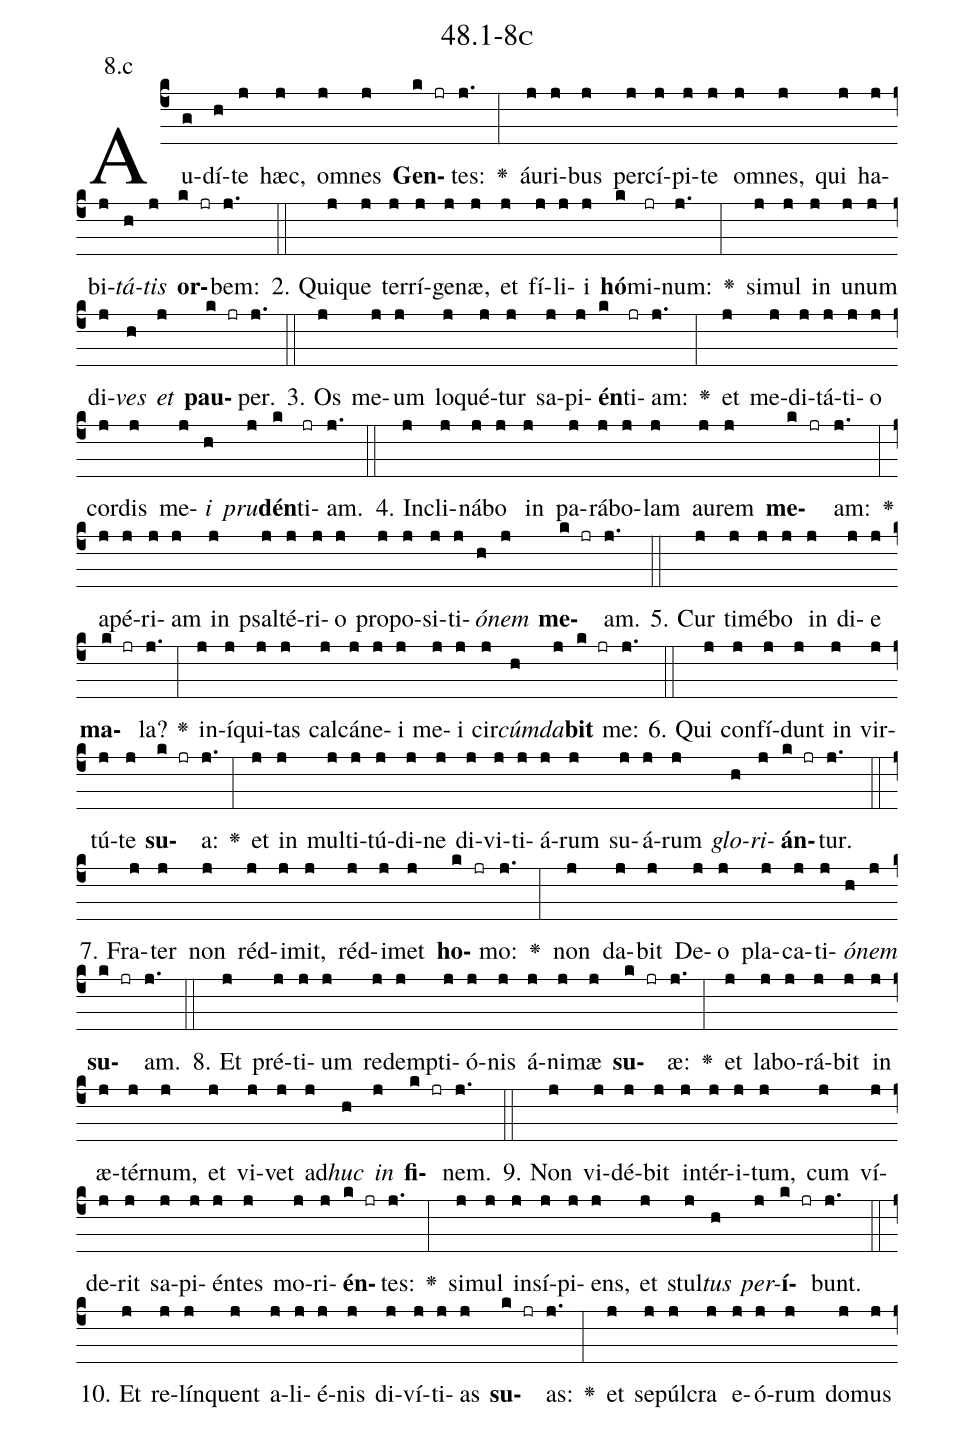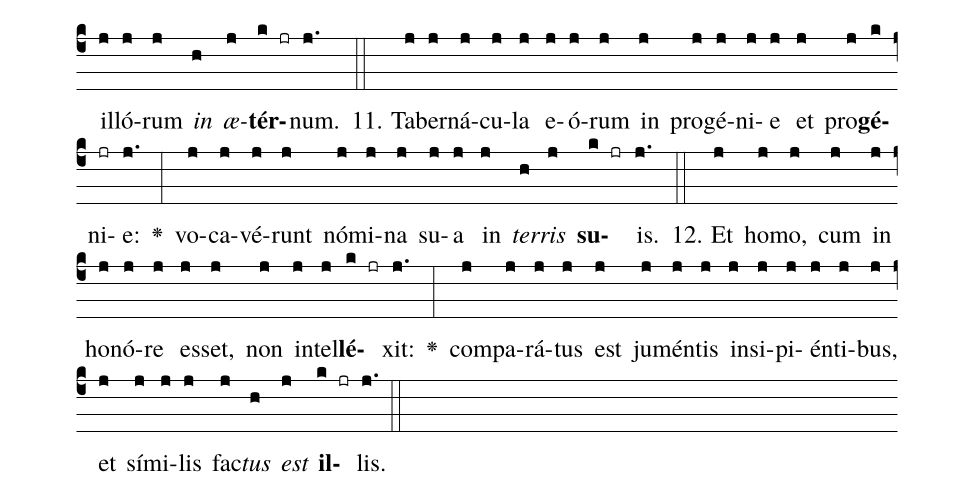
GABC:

name: 48.1-8c;
annotation: 8.c;
%%
(c4)Au(g)dí(h)te(j) hæc,(j) om(j)nes(j) <b>Gen</b>(k jr)tes:(j.) <v>\greheightstar</v>(:) áu(j)ri(j)bus(j) per(j)cí(j)pi(j)te(j) om(j)nes,(j) qui(j) ha(j)bi(j)<i>tá</i>(h)<i>tis</i>(j) <b>or</b>(k jr)bem:(j.) (::)
2. Qui(j)que(j) ter(j)rí(j)ge(j)næ,(j) et(j) fí(j)li(j)i(j) <b>hó</b>(k)mi(jr)num:(j.) <v>\greheightstar</v>(:) si(j)mul(j) in(j) u(j)num(j) di(j)<i>ves</i>(h) <i>et</i>(j) <b>pau</b>(k jr)per.(j.) (::)
3. Os(j) me(j)um(j) lo(j)qué(j)tur(j) sa(j)pi(j)<b>én</b>(k)ti(jr)am:(j.) <v>\greheightstar</v>(:) et(j) me(j)di(j)tá(j)ti(j)o(j) cor(j)dis(j) me(j)<i>i</i>(h) <i>pru</i>(j)<b>dén</b>(k)ti(jr)am.(j.) (::)
4. In(j)cli(j)ná(j)bo(j) in(j) pa(j)rá(j)bo(j)lam(j) au(j)rem(j) <b>me</b>(k jr)am:(j.) <v>\greheightstar</v>(:) a(j)pé(j)ri(j)am(j) in(j) psal(j)té(j)ri(j)o(j) pro(j)po(j)si(j)ti(j)<i>ó</i>(h)<i>nem</i>(j) <b>me</b>(k jr)am.(j.) (::)
5. Cur(j) ti(j)mé(j)bo(j) in(j) di(j)e(j) <b>ma</b>(k jr)la?(j.) <v>\greheightstar</v>(:) in(j)í(j)qui(j)tas(j) cal(j)cá(j)ne(j)i(j) me(j)i(j) cir(j)<i>cúm</i>(h)<i>da</i>(j)<b>bit</b>(k jr) me:(j.) (::)
6. Qui(j) con(j)fí(j)dunt(j) in(j) vir(j)tú(j)te(j) <b>su</b>(k jr)a:(j.) <v>\greheightstar</v>(:) et(j) in(j) mul(j)ti(j)tú(j)di(j)ne(j) di(j)vi(j)ti(j)á(j)rum(j) su(j)á(j)rum(j) <i>glo</i>(h)<i>ri</i>(j)<b>án</b>(k jr)tur.(j.) (::)
7. Fra(j)ter(j) non(j) réd(j)i(j)mit,(j) réd(j)i(j)met(j) <b>ho</b>(k jr)mo:(j.) <v>\greheightstar</v>(:) non(j) da(j)bit(j) De(j)o(j) pla(j)ca(j)ti(j)<i>ó</i>(h)<i>nem</i>(j) <b>su</b>(k jr)am.(j.) (::)
8. Et(j) pré(j)ti(j)um(j) red(j)emp(j)ti(j)ó(j)nis(j) á(j)ni(j)mæ(j) <b>su</b>(k jr)æ:(j.) <v>\greheightstar</v>(:) et(j) la(j)bo(j)rá(j)bit(j) in(j) æ(j)tér(j)num,(j) et(j) vi(j)vet(j) ad(j)<i>huc</i>(h) <i>in</i>(j) <b>fi</b>(k jr)nem.(j.) (::)
9. Non(j) vi(j)dé(j)bit(j) in(j)tér(j)i(j)tum,(j) cum(j) ví(j)de(j)rit(j) sa(j)pi(j)én(j)tes(j) mo(j)ri(j)<b>én</b>(k jr)tes:(j.) <v>\greheightstar</v>(:) si(j)mul(j) in(j)sí(j)pi(j)ens,(j) et(j) stul(j)<i>tus</i>(h) <i>per</i>(j)<b>í</b>(k jr)bunt.(j.) (::)
10. Et(j) re(j)lín(j)quent(j) a(j)li(j)é(j)nis(j) di(j)ví(j)ti(j)as(j) <b>su</b>(k jr)as:(j.) <v>\greheightstar</v>(:) et(j) se(j)púl(j)cra(j) e(j)ó(j)rum(j) do(j)mus(j) il(j)ló(j)rum(j) <i>in</i>(h) <i>æ</i>(j)<b>tér</b>(k jr)num.(j.) (::)
11. Ta(j)ber(j)ná(j)cu(j)la(j) e(j)ó(j)rum(j) in(j) pro(j)gé(j)ni(j)e(j) et(j) pro(j)<b>gé</b>(k)ni(jr)e:(j.) <v>\greheightstar</v>(:) vo(j)ca(j)vé(j)runt(j) nó(j)mi(j)na(j) su(j)a(j) in(j) <i>ter</i>(h)<i>ris</i>(j) <b>su</b>(k jr)is.(j.) (::)
12. Et(j) ho(j)mo,(j) cum(j) in(j) ho(j)nó(j)re(j) es(j)set,(j) non(j) in(j)tel(j)<b>lé</b>(k jr)xit:(j.) <v>\greheightstar</v>(:) com(j)pa(j)rá(j)tus(j) est(j) ju(j)mén(j)tis(j) in(j)si(j)pi(j)én(j)ti(j)bus,(j) et(j) sí(j)mi(j)lis(j) fac(j)<i>tus</i>(h) <i>est</i>(j) <b>il</b>(k jr)lis.(j.) (::)
